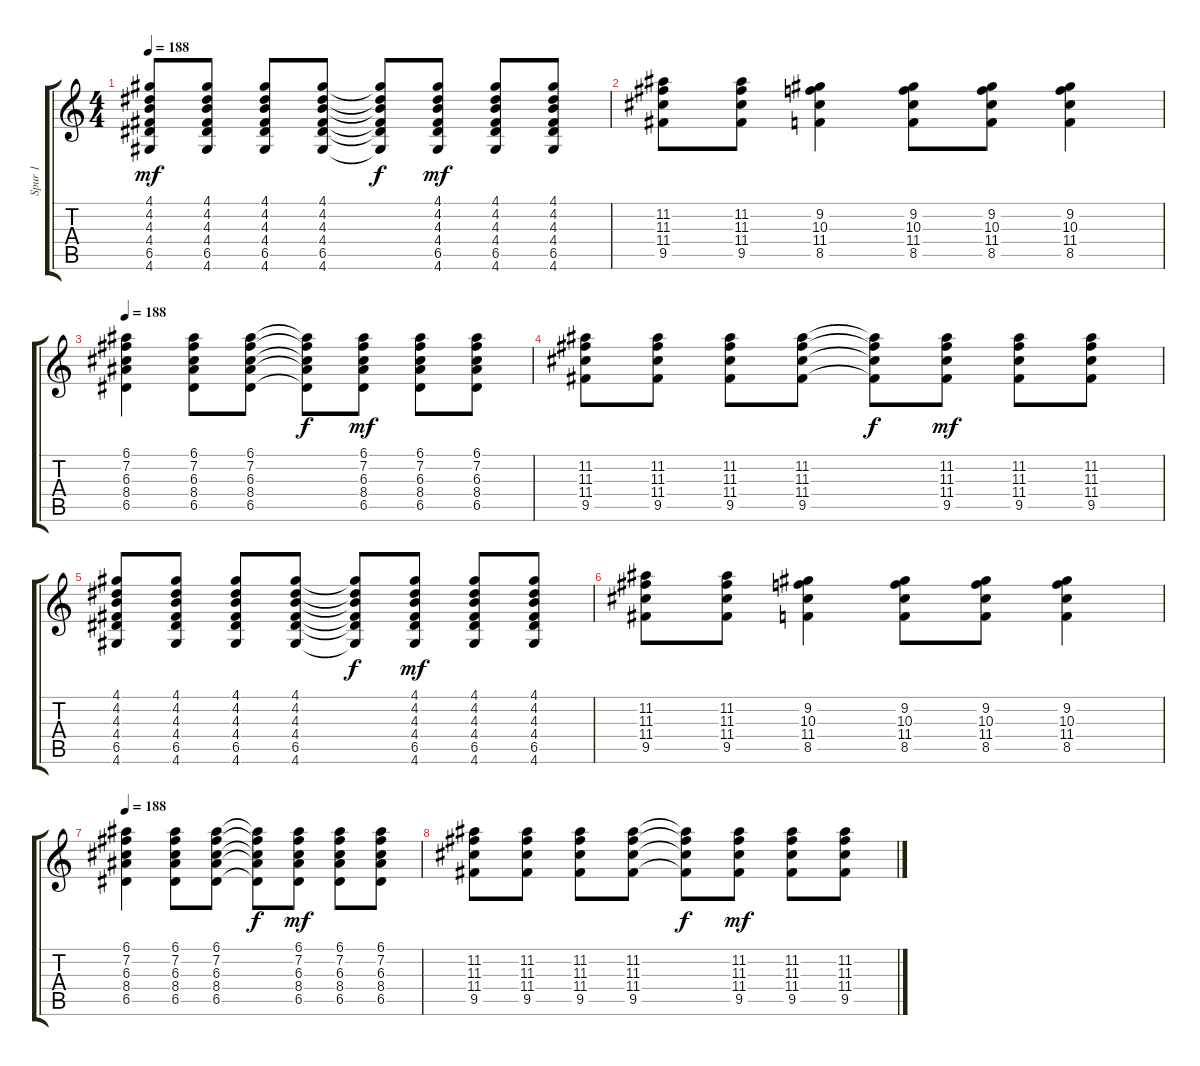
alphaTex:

\track ("Spur 1" "Spur 1") {instrument distortionguitar}
\staff {score tabs}
\tuning (E4 B3 G3 D3 A2 E2) {hide}
\ts (4 4)
\tempo 188
\clef g2
\ks c
(4.1 4.2 4.3 4.4 6.5 4.6).8{dy mf} (4.1 4.2 4.3 4.4 6.5 4.6).8 (4.1 4.2 4.3 4.4 6.5 4.6).8 (4.1 4.2 4.3 4.4 6.5 4.6).8 (4.1{t} 4.2{t} 4.3{t} 4.4{t} 6.5{t} 4.6{t}).8{dy f} (4.1 4.2 4.3 4.4 6.5 4.6).8{dy mf} (4.1 4.2 4.3 4.4 6.5 4.6).8 (4.1 4.2 4.3 4.4 6.5 4.6).8 |
(11.2 11.3 11.4 9.5).8 (11.2 11.3 11.4 9.5).8 (9.2 10.3 11.4 8.5).4 (9.2 10.3 11.4 8.5).8 (9.2 10.3 11.4 8.5).8 (9.2 10.3 11.4 8.5).4 |
\tempo 188
(6.1 7.2 6.3 8.4 6.5).4 (6.1 7.2 6.3 8.4 6.5).8 (6.1 7.2 6.3 8.4 6.5).8 (6.1{t} 7.2{t} 6.3{t} 8.4{t} 6.5{t}).8{dy f} (6.1 7.2 6.3 8.4 6.5).8{dy mf} (6.1 7.2 6.3 8.4 6.5).8 (6.1 7.2 6.3 8.4 6.5).8 |
(11.2 11.3 11.4 9.5).8 (11.2 11.3 11.4 9.5).8 (11.2 11.3 11.4 9.5).8 (11.2 11.3 11.4 9.5).8 (11.2{t} 11.3{t} 11.4{t} 9.5{t}).8{dy f} (11.2 11.3 11.4 9.5).8{dy mf} (11.2 11.3 11.4 9.5).8 (11.2 11.3 11.4 9.5).8 |
(4.1 4.2 4.3 4.4 6.5 4.6).8 (4.1 4.2 4.3 4.4 6.5 4.6).8 (4.1 4.2 4.3 4.4 6.5 4.6).8 (4.1 4.2 4.3 4.4 6.5 4.6).8 (4.1{t} 4.2{t} 4.3{t} 4.4{t} 6.5{t} 4.6{t}).8{dy f} (4.1 4.2 4.3 4.4 6.5 4.6).8{dy mf} (4.1 4.2 4.3 4.4 6.5 4.6).8 (4.1 4.2 4.3 4.4 6.5 4.6).8 |
(11.2 11.3 11.4 9.5).8 (11.2 11.3 11.4 9.5).8 (9.2 10.3 11.4 8.5).4 (9.2 10.3 11.4 8.5).8 (9.2 10.3 11.4 8.5).8 (9.2 10.3 11.4 8.5).4 |
\tempo 188
(6.1 7.2 6.3 8.4 6.5).4 (6.1 7.2 6.3 8.4 6.5).8 (6.1 7.2 6.3 8.4 6.5).8 (6.1{t} 7.2{t} 6.3{t} 8.4{t} 6.5{t}).8{dy f} (6.1 7.2 6.3 8.4 6.5).8{dy mf} (6.1 7.2 6.3 8.4 6.5).8 (6.1 7.2 6.3 8.4 6.5).8 |
(11.2 11.3 11.4 9.5).8 (11.2 11.3 11.4 9.5).8 (11.2 11.3 11.4 9.5).8 (11.2 11.3 11.4 9.5).8 (11.2{t} 11.3{t} 11.4{t} 9.5{t}).8{dy f} (11.2 11.3 11.4 9.5).8{dy mf} (11.2 11.3 11.4 9.5).8 (11.2 11.3 11.4 9.5).8
